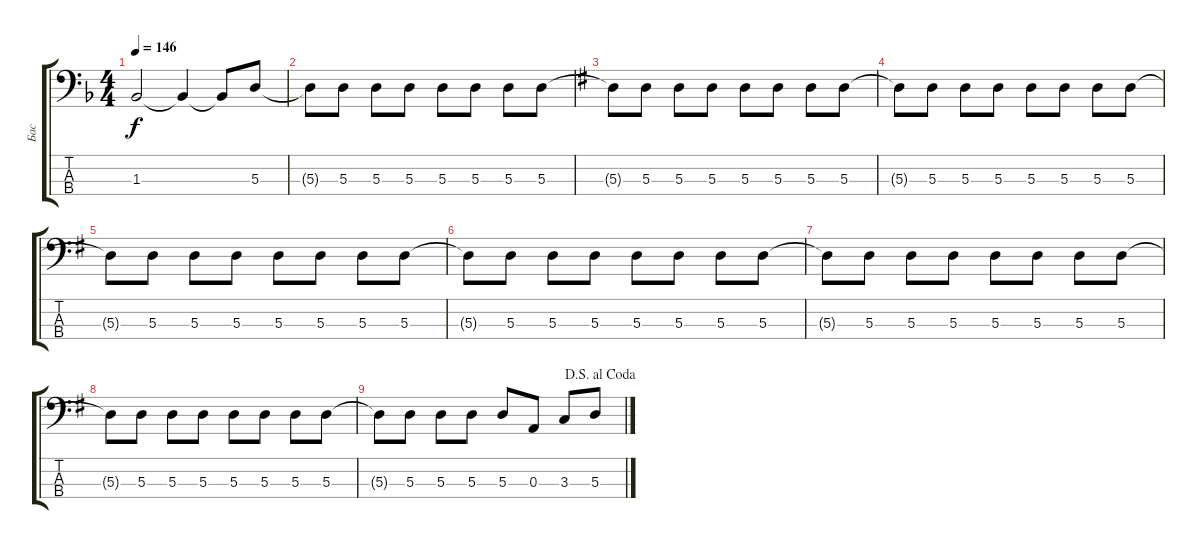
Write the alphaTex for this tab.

\track ("Бас" "Бас") {instrument electricbassfinger}
\staff {score tabs}
\tuning (G2 D2 A1 E1) {hide}
\ts (4 4)
\tempo 146
\clef f4
\ks f
1.3{t}.2{dy f} 1.3{t}.4 1.3{t}.8 5.3.8 |
5.3{t}.8 5.3.8 5.3.8 5.3.8 5.3.8 5.3.8 5.3.8 5.3.8 |
\ks g
5.3{t}.8 5.3.8 5.3.8 5.3.8 5.3.8 5.3.8 5.3.8 5.3.8 |
5.3{t}.8 5.3.8 5.3.8 5.3.8 5.3.8 5.3.8 5.3.8 5.3.8 |
5.3{t}.8 5.3.8 5.3.8 5.3.8 5.3.8 5.3.8 5.3.8 5.3.8 |
5.3{t}.8 5.3.8 5.3.8 5.3.8 5.3.8 5.3.8 5.3.8 5.3.8 |
5.3{t}.8 5.3.8 5.3.8 5.3.8 5.3.8 5.3.8 5.3.8 5.3.8 |
5.3{t}.8 5.3.8 5.3.8 5.3.8 5.3.8 5.3.8 5.3.8 5.3.8 |
\jump dalsegnoalcoda
5.3{t}.8 5.3.8 5.3.8 5.3.8 5.3.8 0.3.8 3.3.8 5.3.8
